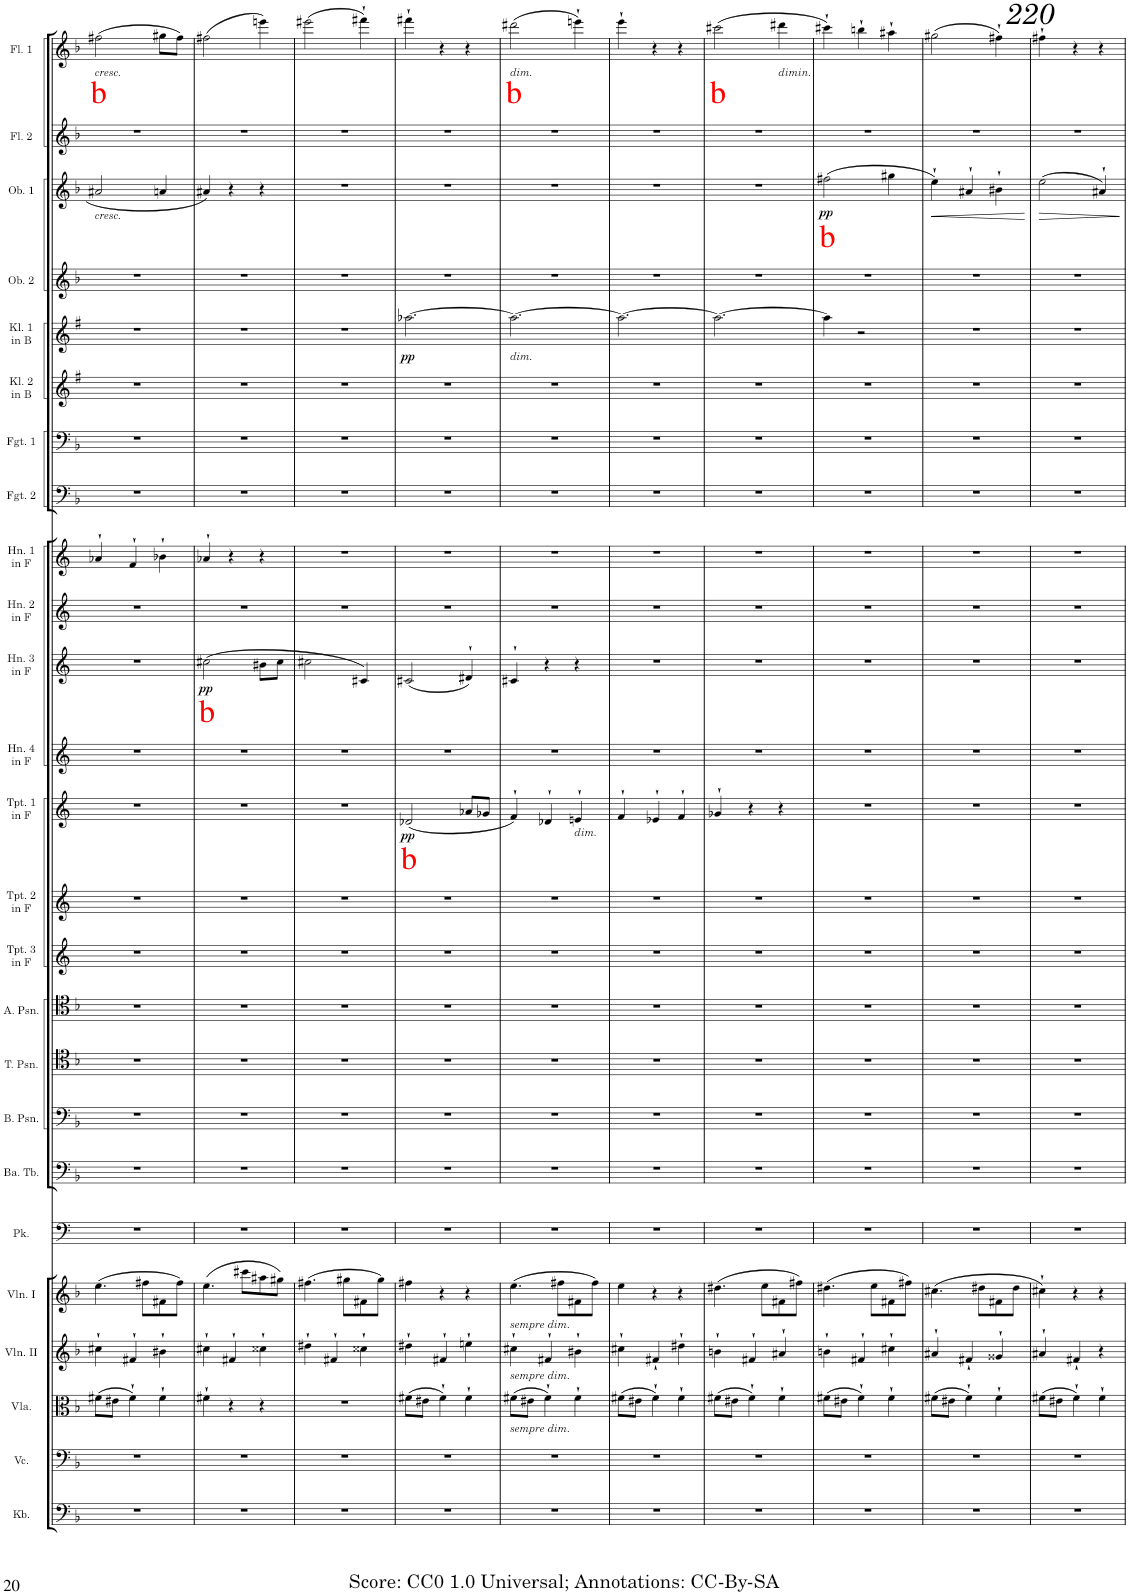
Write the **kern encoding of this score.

**kern	**kern	**kern	**kern	**kern	**kern	**kern	**kern	**kern	**kern	**kern	**kern	**kern	**text	**dynam	**kern	**kern	**text	**dynam	**kern	**kern	**kern	**kern	**kern	**kern	**dynam	**kern	**kern	**text	**dynam	**kern	**kern	**text
*part25	*part24	*part23	*part22	*part21	*part20	*part19	*part18	*part17	*part16	*part15	*part14	*part13	*part13	*part13	*part12	*part11	*part11	*part11	*part10	*part9	*part8	*part7	*part6	*part5	*part5	*part4	*part3	*part3	*part3	*part2	*part1	*part1
*staff25	*staff24	*staff23	*staff22	*staff21	*staff20	*staff19	*staff18	*staff17	*staff16	*staff15	*staff14	*staff13	*staff13	*staff13	*staff12	*staff11	*staff11	*staff11	*staff10	*staff9	*staff8	*staff7	*staff6	*staff5	*staff5	*staff4	*staff3	*staff3	*staff3	*staff2	*staff1	*staff1
*I"Kontrabässe	*I"Violoncellos	*I"Violen	*I"Violinen II	*I"Violinen I	*I"Pauken	*I"Bass Tuba	*I"Bassposaune	*I"Tenorposaune	*I"Altposaune	*I"Trompete 3 in F	*I"Trompete 2 in F	*I"Trompete 1 in F	*	*	*I"Horn 4 in F	*I"Horn 3 in F	*	*	*I"Horn 2 in F	*I"Horn 1 in F	*I"Fagott 2	*I"Fagott 1	*I"Klarinette 2 in B	*I"Klarinette 1 in B	*	*I"Oboe 2	*I"Oboe 1	*	*	*I"Flöte 2	*I"Flöte 1	*
*I'Kb.	*I'Vc.	*	*I'Vln. II	*I'Vln. I	*I'Pk.	*I'Ba. Tb.	*I'B. Psn.	*I'T. Psn.	*I'A. Psn.	*I'Tpt. 3 in F	*I'Tpt. 2 in F	*I'Tpt. 1 in F	*	*	*I'Hn. 4 in F	*I'Hn. 3  in F	*	*	*I'Hn. 2  in F	*I'Hn. 1 in F	*I'Fgt. 2	*I'Fgt. 1	*I'Kl. 2 in B	*I'Kl. 1  in B	*	*I'Ob. 2	*I'Ob. 1	*	*	*I'Fl. 2	*I'Fl. 1	*
!!LO:PB:g=z
*clefF4	*clefF4	*clefC3	*clefG2	*clefG2	*clefF4	*clefF4	*clefF4	*clefC4	*clefC4	*clefG2	*clefG2	*clefG2	*	*	*clefG2	*clefG2	*	*	*clefG2	*clefG2	*clefF4	*clefF4	*clefG2	*clefG2	*	*clefG2	*clefG2	*	*	*clefG2	*clefG2	*
*Trd7c12	*	*	*	*	*	*	*	*	*	*Trd-3c-5	*Trd-3c-5	*Trd-3c-5	*	*	*Trd4c7	*Trd4c7	*	*	*Trd4c7	*Trd4c7	*	*	*Trd1c2	*Trd1c2	*	*	*	*	*	*	*	*
*k[b-]	*k[b-]	*k[b-]	*k[b-]	*k[b-]	*k[]	*k[b-]	*k[b-]	*k[b-]	*k[b-]	*k[]	*k[]	*k[]	*	*	*k[]	*k[]	*	*	*k[]	*k[]	*k[b-]	*k[b-]	*k[f#]	*k[f#]	*	*k[b-]	*k[b-]	*	*	*k[b-]	*k[b-]	*
*M3/4	*M3/4	*M3/4	*M3/4	*M3/4	*M3/4	*M3/4	*M3/4	*M3/4	*M3/4	*M3/4	*M3/4	*M3/4	*	*	*M3/4	*M3/4	*	*	*M3/4	*M3/4	*M3/4	*M3/4	*M3/4	*M3/4	*	*M3/4	*M3/4	*	*	*M3/4	*M3/4	*
=211	=211	=211	=211	=211	=211	=211	=211	=211	=211	=211	=211	=211	=211	=211	=211	=211	=211	=211	=211	=211	=211	=211	=211	=211	=211	=211	=211	=211	=211	=211	=211	=211
!	!	!	!	!	!	!	!	!	!	!	!	!	!	!	!	!	!	!	!	!	!	!	!	!	!	!	!	!	!	!	!LO:TX:b:i:t=cresc.	!
!	!	!	!	!	!	!	!	!	!	!	!	!	!	!	!	!	!	!	!	!	!	!	!	!	!	!	!LO:TX:b:i:t=cresc.	!	!	!	!	!
!	!	!	!	!	!	!	!	!	!	!	!	!	!	!	!	!	!	!	!	!	!	!	!	!	!	!	!	!	!	!	!	!LO:LY:b:color=#FF0000
2.r	2.r	(8f#X\L	4cc#X`\	(4.ee\	2.r	2.r	2.r	2.r	2.r	2.r	2.r	2.r	.	.	2.r	2.r	.	.	2.r	4a-X`>/	2.r	2.r	2.r	2.r	.	2.r	2a#X/	.	.	2.r	(2ff#X\	b
.	.	8e#X\J	.	.	.	.	.	.	.	.	.	.	.	.	.	.	.	.	.	.	.	.	.	.	.	.	.	.	.	.	.	.
.	.	4f#`\)	4f#X`>/	.	.	.	.	.	.	.	.	.	.	.	.	.	.	.	.	4f`>/	.	.	.	.	.	.	.	.	.	.	.	.
.	.	.	.	8ff#X\L	.	.	.	.	.	.	.	.	.	.	.	.	.	.	.	.	.	.	.	.	.	.	.	.	.	.	.	.
.	.	4f#`\	4b#X`\	8f#X\	.	.	.	.	.	.	.	.	.	.	.	.	.	.	.	4b-X`\	.	.	.	.	.	.	4an/	.	.	.	8gg#X\L	.
.	.	.	.	8ff#\J)	.	.	.	.	.	.	.	.	.	.	.	.	.	.	.	.	.	.	.	.	.	.	.	.	.	.	8ff#\J)	.
=212	=212	=212	=212	=212	=212	=212	=212	=212	=212	=212	=212	=212	=212	=212	=212	=212	=212	=212	=212	=212	=212	=212	=212	=212	=212	=212	=212	=212	=212	=212	=212	=212
!	!	!	!	!	!	!	!	!	!	!	!	!	!	!	!	!	!LO:LY:b:color=#FF0000	!LO:DY:b	!	!	!	!	!	!	!	!	!	!	!	!	!	!
2.r	2.r	4f#X`\	4cc#X`\	(4.ee\	2.r	2.r	2.r	2.r	2.r	2.r	2.r	2.r	.	.	2.r	(2cc#X\	b	pp	2.r	4a-X`>/	2.r	2.r	2.r	2.r	.	2.r	4a#X/	.	.	2.r	(2ff#X\	.
.	.	4r	4f#X`>/	.	.	.	.	.	.	.	.	.	.	.	.	.	.	.	.	4r	.	.	.	.	.	.	4r	.	.	.	.	.
.	.	.	.	8ccc#X\L	.	.	.	.	.	.	.	.	.	.	.	.	.	.	.	.	.	.	.	.	.	.	.	.	.	.	.	.
.	.	4r	4cc##X`\	8aa#X\	.	.	.	.	.	.	.	.	.	.	.	8b#X\L	.	.	.	4r	.	.	.	.	.	.	4r	.	.	.	4eeen\)	.
.	.	.	.	8gg#X\J)	.	.	.	.	.	.	.	.	.	.	.	8cc#\J	.	.	.	.	.	.	.	.	.	.	.	.	.	.	.	.
=213	=213	=213	=213	=213	=213	=213	=213	=213	=213	=213	=213	=213	=213	=213	=213	=213	=213	=213	=213	=213	=213	=213	=213	=213	=213	=213	=213	=213	=213	=213	=213	=213
2.r	2.r	2.r	4dd#X`\	(4.ff#X\	2.r	2.r	2.r	2.r	2.r	2.r	2.r	2.r	.	.	2.r	2cc#X\	.	.	2.r	2.r	2.r	2.r	2.r	2.r	.	2.r	2.r	.	.	2.r	(2eee#X\	.
.	.	.	4f#X`>/	.	.	.	.	.	.	.	.	.	.	.	.	.	.	.	.	.	.	.	.	.	.	.	.	.	.	.	.	.
.	.	.	.	8gg#X\L	.	.	.	.	.	.	.	.	.	.	.	.	.	.	.	.	.	.	.	.	.	.	.	.	.	.	.	.
.	.	.	4cc##X`\	8f#X\	.	.	.	.	.	.	.	.	.	.	.	4c#X/)	.	.	.	.	.	.	.	.	.	.	.	.	.	.	4fff#X`\)	.
.	.	.	.	8gg#\J)	.	.	.	.	.	.	.	.	.	.	.	.	.	.	.	.	.	.	.	.	.	.	.	.	.	.	.	.
=214	=214	=214	=214	=214	=214	=214	=214	=214	=214	=214	=214	=214	=214	=214	=214	=214	=214	=214	=214	=214	=214	=214	=214	=214	=214	=214	=214	=214	=214	=214	=214	=214
!	!	!	!	!	!	!	!	!	!	!	!	!	!LO:LY:b:color=#FF0000	!LO:DY:b	!	!	!	!	!	!	!	!	!	!	!LO:DY:b	!	!	!	!	!	!	!
2.r	2.r	(8f#X\L	4dd#X`\	4ff#X\	2.r	2.r	2.r	2.r	2.r	2.r	2.r	(2d-X/	b	pp	2.r	(2c#X/	.	.	2.r	2.r	2.r	2.r	2.r	[2.aa-X\	pp	2.r	2.r	.	.	2.r	4fff#X`\	.
.	.	8e#X\J	.	.	.	.	.	.	.	.	.	.	.	.	.	.	.	.	.	.	.	.	.	.	.	.	.	.	.	.	.	.
.	.	4f#`\)	4f#X`>/	4r	.	.	.	.	.	.	.	.	.	.	.	.	.	.	.	.	.	.	.	.	.	.	.	.	.	.	4r	.
.	.	4f#`\	4een`\	4r	.	.	.	.	.	.	.	8a-X/L	.	.	.	4d#X`>/)	.	.	.	.	.	.	.	.	.	.	.	.	.	.	4r	.
.	.	.	.	.	.	.	.	.	.	.	.	8g-X/J	.	.	.	.	.	.	.	.	.	.	.	.	.	.	.	.	.	.	.	.
=215	=215	=215	=215	=215	=215	=215	=215	=215	=215	=215	=215	=215	=215	=215	=215	=215	=215	=215	=215	=215	=215	=215	=215	=215	=215	=215	=215	=215	=215	=215	=215	=215
!	!	!	!	!	!	!	!	!	!	!	!	!	!	!	!	!	!	!	!	!	!	!	!	!	!	!	!	!	!	!	!LO:TX:b:i:t=dim.	!
!	!	!	!	!	!	!	!	!	!	!	!	!	!	!	!	!	!	!	!	!	!	!	!	!LO:TX:b:i:t=dim.	!	!	!	!	!	!	!	!
!	!	!	!	!LO:TX:b:i:t=sempre dim.	!	!	!	!	!	!	!	!	!	!	!	!	!	!	!	!	!	!	!	!	!	!	!	!	!	!	!	!
!	!	!	!LO:TX:b:i:t=sempre dim.	!	!	!	!	!	!	!	!	!	!	!	!	!	!	!	!	!	!	!	!	!	!	!	!	!	!	!	!	!
!	!	!LO:TX:b:i:t=sempre dim.	!	!	!	!	!	!	!	!	!	!	!	!	!	!	!	!	!	!	!	!	!	!	!	!	!	!	!	!	!	!
!	!	!	!	!	!	!	!	!	!	!	!	!	!	!	!	!	!	!	!	!	!	!	!	!	!	!	!	!	!	!	!	!LO:LY:b:color=#FF0000
2.r	2.r	(8f#X\L	4cc#X`\	(4.ee\	2.r	2.r	2.r	2.r	2.r	2.r	2.r	4f`>/)	.	.	2.r	4c#X`>/	.	.	2.r	2.r	2.r	2.r	2.r	2.aa-\_	.	2.r	2.r	.	.	2.r	(2ddd#X\	b
.	.	8e#X\J	.	.	.	.	.	.	.	.	.	.	.	.	.	.	.	.	.	.	.	.	.	.	.	.	.	.	.	.	.	.
.	.	4f#`\)	4f#X`>/	.	.	.	.	.	.	.	.	4d-X`>/	.	.	.	4r	.	.	.	.	.	.	.	.	.	.	.	.	.	.	.	.
.	.	.	.	8ff#X\L	.	.	.	.	.	.	.	.	.	.	.	.	.	.	.	.	.	.	.	.	.	.	.	.	.	.	.	.
!	!	!	!	!	!	!	!	!	!	!	!	!LO:TX:b:i:t=dim.	!	!	!	!	!	!	!	!	!	!	!	!	!	!	!	!	!	!	!	!
.	.	4f#`\	4b#X`\	8f#X\	.	.	.	.	.	.	.	4en`>/	.	.	.	4r	.	.	.	.	.	.	.	.	.	.	.	.	.	.	4eeen`\)	.
.	.	.	.	8ff#\J)	.	.	.	.	.	.	.	.	.	.	.	.	.	.	.	.	.	.	.	.	.	.	.	.	.	.	.	.
=216	=216	=216	=216	=216	=216	=216	=216	=216	=216	=216	=216	=216	=216	=216	=216	=216	=216	=216	=216	=216	=216	=216	=216	=216	=216	=216	=216	=216	=216	=216	=216	=216
2.r	2.r	(8f#X\L	4cc#X`\	4ee\	2.r	2.r	2.r	2.r	2.r	2.r	2.r	4f`>/	.	.	2.r	2.r	.	.	2.r	2.r	2.r	2.r	2.r	2.aa-\_	.	2.r	2.r	.	.	2.r	4eee`\	.
.	.	8e#X\J	.	.	.	.	.	.	.	.	.	.	.	.	.	.	.	.	.	.	.	.	.	.	.	.	.	.	.	.	.	.
.	.	4f#`\)	4f#X`/	4r	.	.	.	.	.	.	.	4e-X`>/	.	.	.	.	.	.	.	.	.	.	.	.	.	.	.	.	.	.	4r	.
.	.	4f#`\	4dd#X`\	4r	.	.	.	.	.	.	.	4f`>/	.	.	.	.	.	.	.	.	.	.	.	.	.	.	.	.	.	.	4r	.
=217	=217	=217	=217	=217	=217	=217	=217	=217	=217	=217	=217	=217	=217	=217	=217	=217	=217	=217	=217	=217	=217	=217	=217	=217	=217	=217	=217	=217	=217	=217	=217	=217
!	!	!	!	!	!	!	!	!	!	!	!	!	!	!	!	!	!	!	!	!	!	!	!	!	!	!	!	!	!	!	!	!LO:LY:b:color=#FF0000
2.r	2.r	(8f#X\L	4bn`\	(4.dd#X\	2.r	2.r	2.r	2.r	2.r	2.r	2.r	4g-X`>/	.	.	2.r	2.r	.	.	2.r	2.r	2.r	2.r	2.r	2.aa-\_	.	2.r	2.r	.	.	2.r	(2ccc#X\	b
.	.	8e#X\J	.	.	.	.	.	.	.	.	.	.	.	.	.	.	.	.	.	.	.	.	.	.	.	.	.	.	.	.	.	.
.	.	4f#`\)	4f#X`>/	.	.	.	.	.	.	.	.	4r	.	.	.	.	.	.	.	.	.	.	.	.	.	.	.	.	.	.	.	.
.	.	.	.	8ee\L	.	.	.	.	.	.	.	.	.	.	.	.	.	.	.	.	.	.	.	.	.	.	.	.	.	.	.	.
!	!	!	!	!	!	!	!	!	!	!	!	!	!	!	!	!	!	!	!	!	!	!	!	!	!	!	!	!	!	!	!LO:TX:b:i:t=dimin.	!
.	.	4f#`\	4a#X`>/	8f#X\	.	.	.	.	.	.	.	4r	.	.	.	.	.	.	.	.	.	.	.	.	.	.	.	.	.	.	4ddd#X\	.
.	.	.	.	8ff#X\J)	.	.	.	.	.	.	.	.	.	.	.	.	.	.	.	.	.	.	.	.	.	.	.	.	.	.	.	.
=218	=218	=218	=218	=218	=218	=218	=218	=218	=218	=218	=218	=218	=218	=218	=218	=218	=218	=218	=218	=218	=218	=218	=218	=218	=218	=218	=218	=218	=218	=218	=218	=218
!	!	!	!	!	!	!	!	!	!	!	!	!	!	!	!	!	!	!	!	!	!	!	!	!	!	!	!	!LO:LY:b:color=#FF0000	!LO:DY:b	!	!	!
2.r	2.r	(8f#X\L	4bn`\	(4.dd#X\	2.r	2.r	2.r	2.r	2.r	2.r	2.r	2.r	.	.	2.r	2.r	.	.	2.r	2.r	2.r	2.r	2.r	4aa-\]	.	2.r	(2ff#X\	b	pp	2.r	4ccc#X`\)	.
.	.	8e#X\J	.	.	.	.	.	.	.	.	.	.	.	.	.	.	.	.	.	.	.	.	.	.	.	.	.	.	.	.	.	.
.	.	4f#`\)	4f#X`>/	.	.	.	.	.	.	.	.	.	.	.	.	.	.	.	.	.	.	.	.	2r	.	.	.	.	.	.	4bbn`\	.
.	.	.	.	8ee\L	.	.	.	.	.	.	.	.	.	.	.	.	.	.	.	.	.	.	.	.	.	.	.	.	.	.	.	.
.	.	4f#`\	4cc#X`\	8f#X\	.	.	.	.	.	.	.	.	.	.	.	.	.	.	.	.	.	.	.	.	.	.	4gg#X\	.	.	.	4aa#X`\	.
.	.	.	.	8ff#X\J)	.	.	.	.	.	.	.	.	.	.	.	.	.	.	.	.	.	.	.	.	.	.	.	.	.	.	.	.
=219	=219	=219	=219	=219	=219	=219	=219	=219	=219	=219	=219	=219	=219	=219	=219	=219	=219	=219	=219	=219	=219	=219	=219	=219	=219	=219	=219	=219	=219	=219	=219	=219
!	!	!	!	!	!	!	!	!	!	!	!	!	!	!	!	!	!	!	!	!	!	!	!	!	!	!	!	!	!LO:HP:b	!	!	!
2.r	2.r	(8f#X\L	4a#X`>/	(4.cc#X\	2.r	2.r	2.r	2.r	2.r	2.r	2.r	2.r	.	.	2.r	2.r	.	.	2.r	2.r	2.r	2.r	2.r	2.r	.	2.r	4ee`\)	.	<	2.r	(2gg#X\	.
.	.	8e#X\J	.	.	.	.	.	.	.	.	.	.	.	.	.	.	.	.	.	.	.	.	.	.	.	.	.	.	.	.	.	.
.	.	4f#`\)	4f#X`/	.	.	.	.	.	.	.	.	.	.	.	.	.	.	.	.	.	.	.	.	.	.	.	4a#X`>/	.	.	.	.	.
.	.	.	.	8dd#X\L	.	.	.	.	.	.	.	.	.	.	.	.	.	.	.	.	.	.	.	.	.	.	.	.	.	.	.	.
.	.	4f#`\	4g##X`>/	8f#X\	.	.	.	.	.	.	.	.	.	.	.	.	.	.	.	.	.	.	.	.	.	.	4b#X`\	.	.	.	4ff#X`\)	.
.	.	.	.	8dd#\J	.	.	.	.	.	.	.	.	.	.	.	.	.	.	.	.	.	.	.	.	.	.	.	.	.	.	.	.
.	.	.	.	.	.	.	.	.	.	.	.	.	.	.	.	.	.	.	.	.	.	.	.	.	.	.	.	.	[	.	.	.
=220	=220	=220	=220	=220	=220	=220	=220	=220	=220	=220	=220	=220	=220	=220	=220	=220	=220	=220	=220	=220	=220	=220	=220	=220	=220	=220	=220	=220	=220	=220	=220	=220
!	!	!	!	!	!	!	!	!	!	!	!	!	!	!	!	!	!	!	!	!	!	!	!	!	!	!	!	!	!LO:HP:b	!	!	!
2.r	2.r	(8f#X\L	4a#X`>/	4cc#X`\)	2.r	2.r	2.r	2.r	2.r	2.r	2.r	2.r	.	.	2.r	2.r	.	.	2.r	2.r	2.r	2.r	2.r	2.r	.	2.r	(2ee\	.	>	2.r	4ff#X`\	.
.	.	8e#X\J	.	.	.	.	.	.	.	.	.	.	.	.	.	.	.	.	.	.	.	.	.	.	.	.	.	.	.	.	.	.
.	.	4f#`\)	4f#X`/	4r	.	.	.	.	.	.	.	.	.	.	.	.	.	.	.	.	.	.	.	.	.	.	.	.	.	.	4r	.
.	.	4f#`\	4r	4r	.	.	.	.	.	.	.	.	.	.	.	.	.	.	.	.	.	.	.	.	.	.	4a#X`>/)	.	.	.	4r	.
.	.	.	.	.	.	.	.	.	.	.	.	.	.	.	.	.	.	.	.	.	.	.	.	.	.	.	.	.	]	.	.	.
=	=	=	=	=	=	=	=	=	=	=	=	=	=	=	=	=	=	=	=	=	=	=	=	=	=	=	=	=	=	=	=	=
*-	*-	*-	*-	*-	*-	*-	*-	*-	*-	*-	*-	*-	*-	*-	*-	*-	*-	*-	*-	*-	*-	*-	*-	*-	*-	*-	*-	*-	*-	*-	*-	*-
